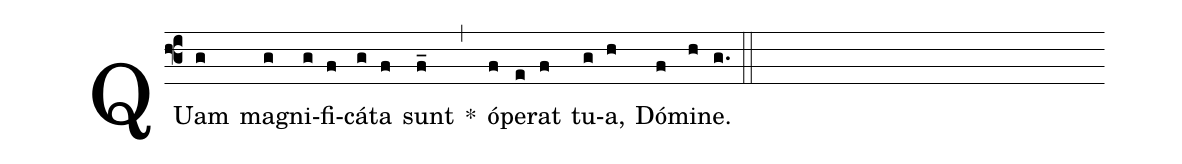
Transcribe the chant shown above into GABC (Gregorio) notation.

%%
(f3)
QUam(g) ma(g)gni(g)fi(f)cá(g)ta(f) sunt(f_) *(,)
ó(f)pe(e)rat(f) tu(g)a,(h) Dó(f)mi(h)ne.(g.) (::)
